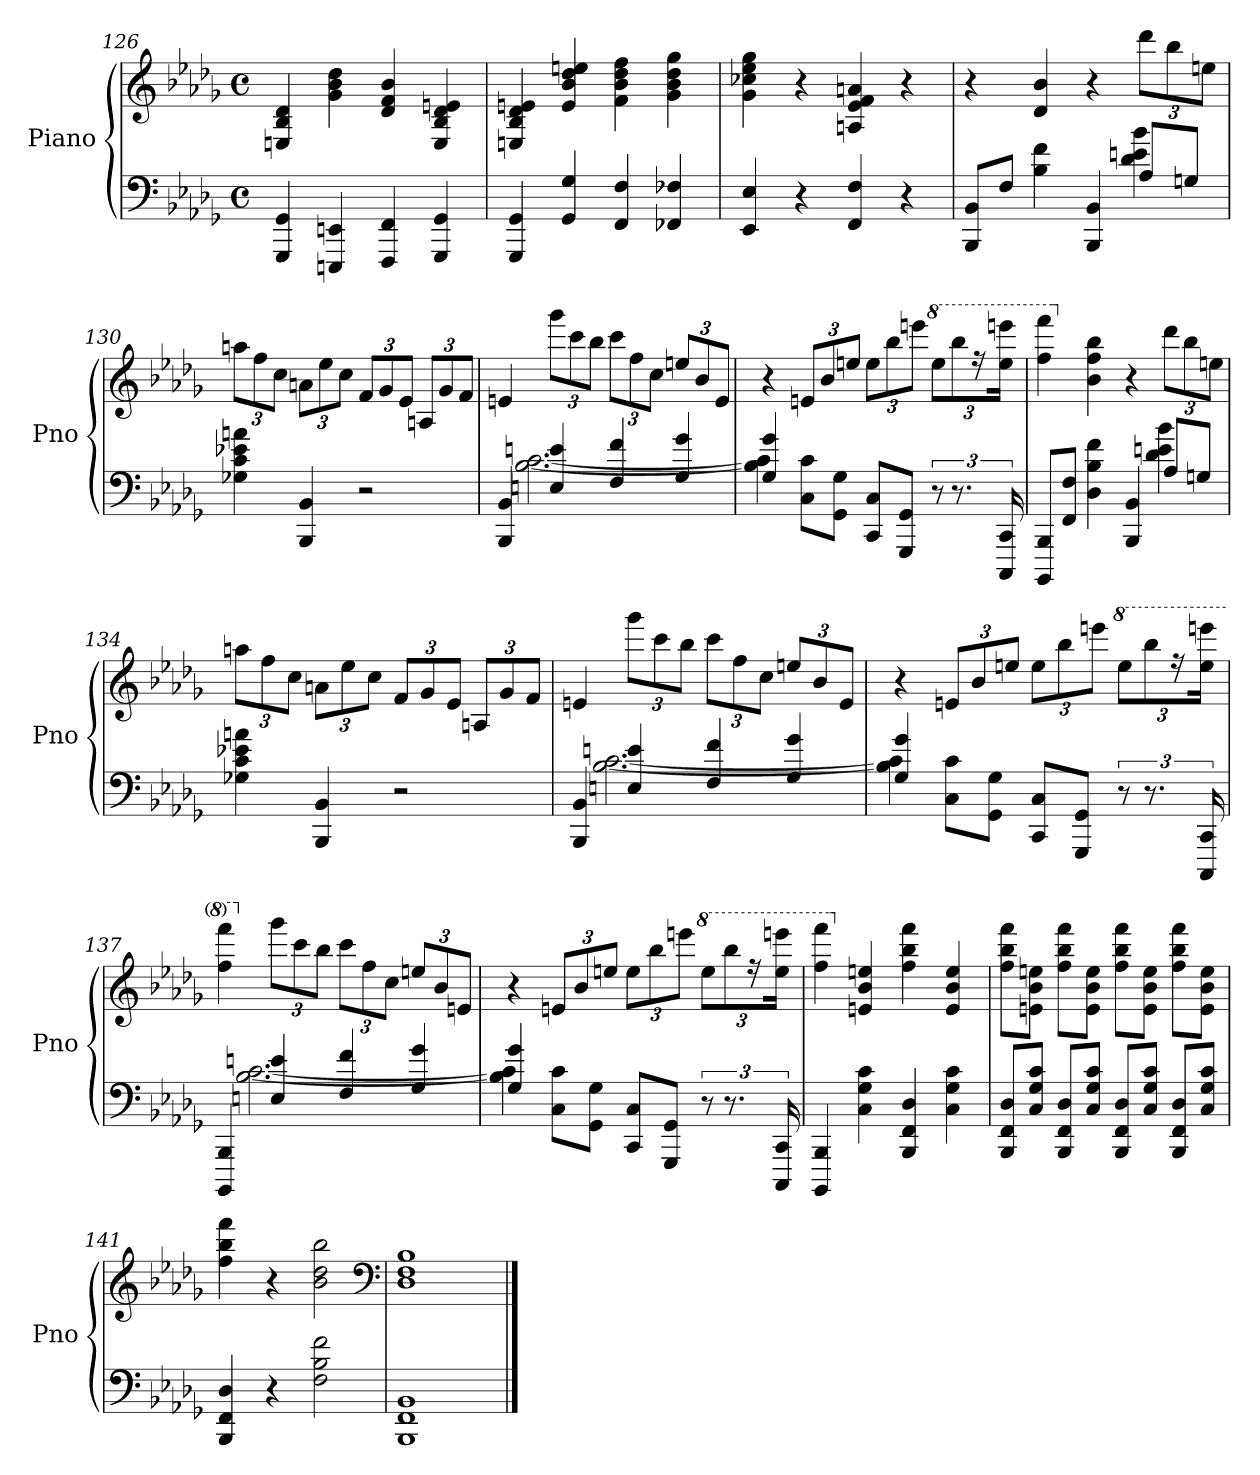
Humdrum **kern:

**kern	**kern
*part1	*part1
*staff2	*staff1
*I"Piano	*
*I'Pno	*
*clefF4	*clefG2
*k[b-e-a-d-g-]	*k[b-e-a-d-g-]
*M4/4	*M4/4
*met(c)	*met(c)
=126	=126
4GGG- 4GG-	4En 4B- 4d-
4EEEn 4EEn	4g- 4b- 4dd-
4FFF 4FF	4d- 4f 4b-
4GGG- 4GG-	4E 4B- 4d- 4en
=127	=127
4GGG- 4GG-	4En 4B- 4d- 4en
4GG- 4G-	4e 4b- 4dd- 4een
4FF 4F	4f 4b- 4dd- 4ff
4FF-X 4F-X	4g- 4b- 4dd- 4gg-
=128	=128
4EE- 4E-	4g- 4cc-X 4ee- 4gg-
4r	4r
4FF 4F	4An 4e- 4f 4an
4r	4r
=129	=129
*^	*
8BBB- 8BB-L	2.ryy	4r
8FJ	.	.
4B- 4f	.	4d- 4b-
4BBB- 4BB-	.	4r
8A-L	4d- 4en 4b-	12ddd-L
.	.	12bb-
8GnJ	.	.
.	.	12eenJ
*v	*v	*
=130	=130
4G-X 4c 4e-X 4an	12aanL
.	12ff
.	12ccJ
4BBB- 4BB-	12anL
.	12ee-
.	12ccJ
2r	12fL
.	12g-
.	12e-J
.	12AnL
.	12g-
.	12fJ
=131	=131
*^	*
4BBB- 4BB-	4ryy	4en
4En 4en	[2.B- [2.c	12ggg-L
.	.	12ccc
.	.	12bb-J
4F 4f	.	12cccL
.	.	12ff
.	.	12ccJ
4G- 4g-	.	12eenL
.	.	12b-
.	.	12eJ
=132	=132	=132
4G- 4g-	4B-] 4c]	4r
8C 8cL	2.ryy	12enL
.	.	12b-
8GG- 8G-J	.	.
.	.	12eenJ
8CC 8CL	.	12eeL
.	.	12bb-
8GGG- 8GG-J	.	.
.	.	12eeenJ
*	*	*8va
12r	.	12eeeL
12.r	.	12bbb-
.	.	24r
24CCC 24CC	.	24eee 24eeeenJk
=133	=133	=133
8BBBB- 8BBB-L	2.ryy	4fff 4ffff
8FF 8FJ	.	.
*	*	*X8va
4D- 4B- 4f	.	4b- 4ff 4bb-
4BBB- 4BB-	.	4r
8A-L	4d- 4en 4b-	12ddd-L
.	.	12bb-
8GnJ	.	.
.	.	12eenJ
*v	*v	*
=134	=134
4G-X 4c 4e-X 4an	12aanL
.	12ff
.	12ccJ
4BBB- 4BB-	12anL
.	12ee-
.	12ccJ
2r	12fL
.	12g-
.	12e-J
.	12AnL
.	12g-
.	12fJ
=135	=135
*^	*
4BBB- 4BB-	4ryy	4en
4En 4en	[2.B- [2.c	12ggg-L
.	.	12ccc
.	.	12bb-J
4F 4f	.	12cccL
.	.	12ff
.	.	12ccJ
4G- 4g-	.	12eenL
.	.	12b-
.	.	12eJ
=136	=136	=136
4G- 4g-	4B-] 4c]	4r
8C 8cL	2.ryy	12enL
.	.	12b-
8GG- 8G-J	.	.
.	.	12eenJ
8CC 8CL	.	12eeL
.	.	12bb-
8GGG- 8GG-J	.	.
.	.	12eeenJ
*	*	*8va
12r	.	12eeeL
12.r	.	12bbb-
.	.	24r
24CCC 24CC	.	24eee 24eeeenJk
=137	=137	=137
4BBBB- 4BBB-	4ryy	4fff 4ffff
*	*	*X8va
4En 4en	[2.B- [2.c	12ggg-L
.	.	12ccc
.	.	12bb-J
4F 4f	.	12cccL
.	.	12ff
.	.	12ccJ
4G- 4g-	.	12eenL
.	.	12b-
.	.	12enJ
=138	=138	=138
4G- 4g-	4B-] 4c]	4r
8C 8cL	2.ryy	12enL
.	.	12b-
8GG- 8G-J	.	.
.	.	12eenJ
8CC 8CL	.	12eeL
.	.	12bb-
8GGG- 8GG-J	.	.
.	.	12eeenJ
*	*	*8va
12r	.	12eeeL
12.r	.	12bbb-
.	.	24r
24CCC 24CC	.	24eee 24eeeenJk
*v	*v	*
=139	=139
4BBBB- 4BBB-	4fff 4ffff
*	*X8va
4C 4G- 4c	4en 4b- 4een
4BBB- 4FF 4D-	4ff 4bb- 4fff
4C 4G- 4c	4e 4b- 4ee
=140	=140
8BBB- 8FF 8D-L	8ff 8bb- 8fffL
8C 8G- 8cJ	8en 8b- 8eenJ
8BBB- 8FF 8D-L	8ff 8bb- 8fffL
8C 8G- 8cJ	8e 8b- 8eeJ
8BBB- 8FF 8D-L	8ff 8bb- 8fffL
8C 8G- 8cJ	8e 8b- 8eeJ
8BBB- 8FF 8D-L	8ff 8bb- 8fffL
8C 8G- 8cJ	8e 8b- 8eeJ
=141	=141
4BBB- 4FF 4D-	4ff 4bb- 4fff
4r	4r
2F 2B- 2f	2b- 2dd- 2bb-
*	*clefF4
=142	=142
1BBB- 1FF 1BB-	1D- 1F 1B-
==	==
*-	*-
